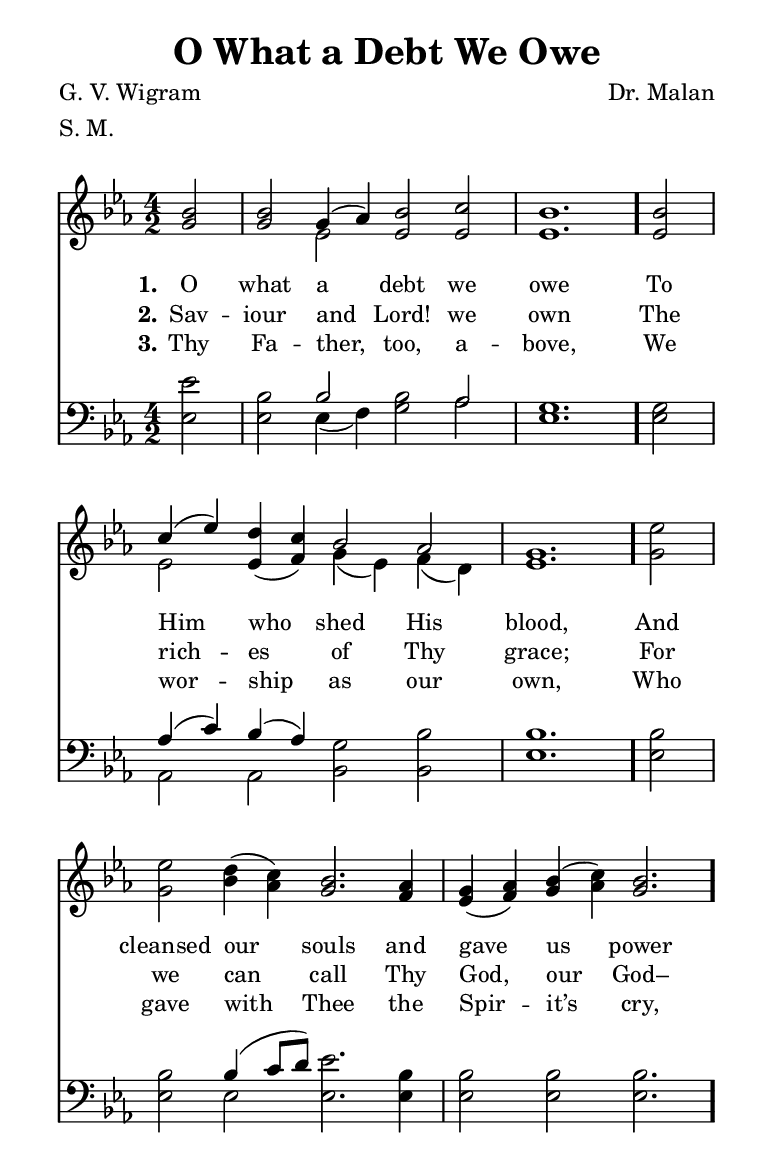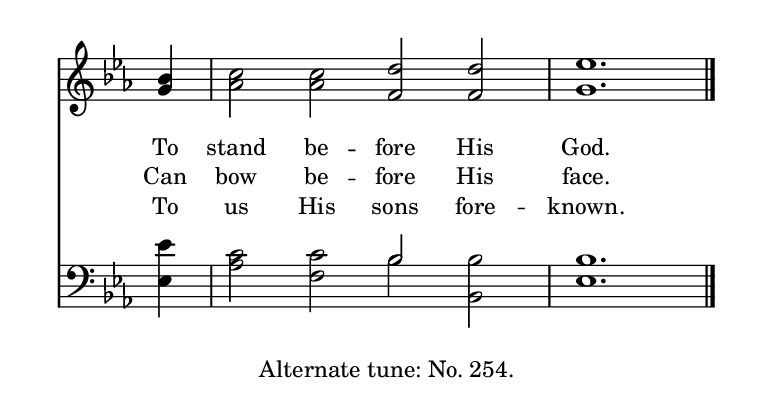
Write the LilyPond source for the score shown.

\include "common/global.ily"
\paper {
  \include "common/paper.ily"
  ragged-last-bottom = ##t
  systems-per-page = ##f
  system-count = #(cond (is-eogsized 2) (#t #f))
}

\header{
  hymnnumber = "176"
  title = "O What a Debt We Owe"
  tunename = "Silchester"
  meter = "S. M."
  poet = "G. V. Wigram"
  composer = "Dr. Malan"
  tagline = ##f
}

global = {
  \include "common/overrides.ily"
  \override Staff.TimeSignature.style = #'numbered
  \time 4/2
  \override Score.MetronomeMark.transparent = ##t % hide all fermata changes too
  \tempo 2=80
  \key ees \major
  \partial 2
  \autoBeamOff
}

notesSoprano = {
\global
\relative c'' {

  bes2 | bes g4( aes) bes2 c | bes1.
  bes2 | c4( ees) d( c) bes2 aes | g1.
  ees'2 | ees d4( c) bes2. aes4 | g( aes) bes( c) bes2. bes4 |
  c2 c d d | ees1.
  \bar "|."

}
}

notesAlto = {
\global
\relative e' {

  g2 | g ees ees ees | ees1.
  ees2 | ees ees4( f) g( ees) f( d) | ees1.
  g2 | g bes4( aes) g2. f4 | ees4( f) g( aes) g2. g4 |
  aes2 aes f f | g1.

}
}

notesTenor = {
\global
\relative a' {

  ees2 | bes bes bes aes | g1.
  g2 | aes4( c) bes( aes) g2 bes | bes1.
  bes2 | bes bes4( c8[ d]) ees2. bes4 | bes2 bes bes2. ees4 |
  c2 c bes bes | bes1.

}
}

notesBass = {
\global
\relative f {

  ees2 | ees ees4( f) g2 aes | ees1.
  ees2 | aes, aes bes bes | ees1.
  ees2 | ees ees ees2. ees4 | ees2 ees ees2. ees4 |
  aes2 f bes bes, | ees1.

}
}

wordsA = \lyricmode {
\set stanza = "1."

O what a debt we owe \bar "."
To Him who shed His blood, \bar "."
And cleansed our souls and gave us power \bar "."
To stand be -- fore His God. \bar "."

}

wordsB = \lyricmode {
\set stanza = "2."

Sav -- iour and Lord! we own
The rich -- es of Thy grace;
For we can call Thy God, our God–
Can bow be -- fore His face.

}

wordsC = \lyricmode {
\set stanza = "3."

Thy Fa -- ther, too, a -- bove,
We wor -- ship as our own,
Who gave with Thee the Spir -- it’s cry,
To us His sons fore -- known.

}

\score {
  \context ChoirStaff <<
    \context Staff = upper <<
      \set ChoirStaff.systemStartDelimiter = #'SystemStartBar
      \set ChoirStaff.printPartCombineTexts = ##f
      \partcombine #'(2 . 9) \notesSoprano \notesAlto
      \context NullVoice = sopranos { \voiceOne << \notesSoprano >> }
      \context NullVoice = altos { \voiceTwo << \notesAlto >> }
      \context Lyrics = one   \lyricsto sopranos \wordsA
      \context Lyrics = two   \lyricsto sopranos \wordsB
      \context Lyrics = three \lyricsto sopranos \wordsC
    >>
    \context Staff = men <<
      \clef bass
      \set ChoirStaff.printPartCombineTexts = ##f
      \partcombine #'(2 . 9) \notesTenor \notesBass
      \context NullVoice = tenors { \voiceOne << \notesTenor >> }
      \context NullVoice = basses { \voiceTwo << \notesBass >> }
    >>
  >>
  \layout {
    \include "common/layout.ily"
  }
  \midi{
    \include "common/midi.ily"
  }
}

\noPageBreak

\markup { \vspace #2 \fill-line { \raise #2 \line { Alternate tune: No. 254. } } }

\version "2.19.49"  % necessary for upgrading to future LilyPond versions.

% vi:set et ts=2 sw=2 ai nocindent syntax=lilypond:
